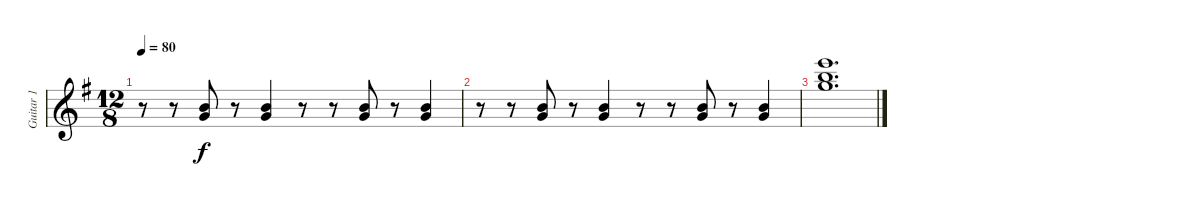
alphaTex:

\track ("Guitar 1" "Guitar 1") {instrument acousticguitarnylon}
\staff {score}
\tuning (E4 B3 G3 D3 A2 E2) {hide}
\ts (12 8)
\tempo 80
\clef g2
\ks g
r.8{dy f} r.8 (0.2 0.3).8 r.8 (0.2 0.3).4 r.8 r.8 (0.2 0.3).8 r.8 (0.2 0.3).4 |
r.8 r.8 (0.2 0.3).8 r.8 (0.2 0.3).4 r.8 r.8 (0.2 0.3).8 r.8 (0.2 0.3).4 |
(3.1 12.2 21.3).1{d bu 240}
